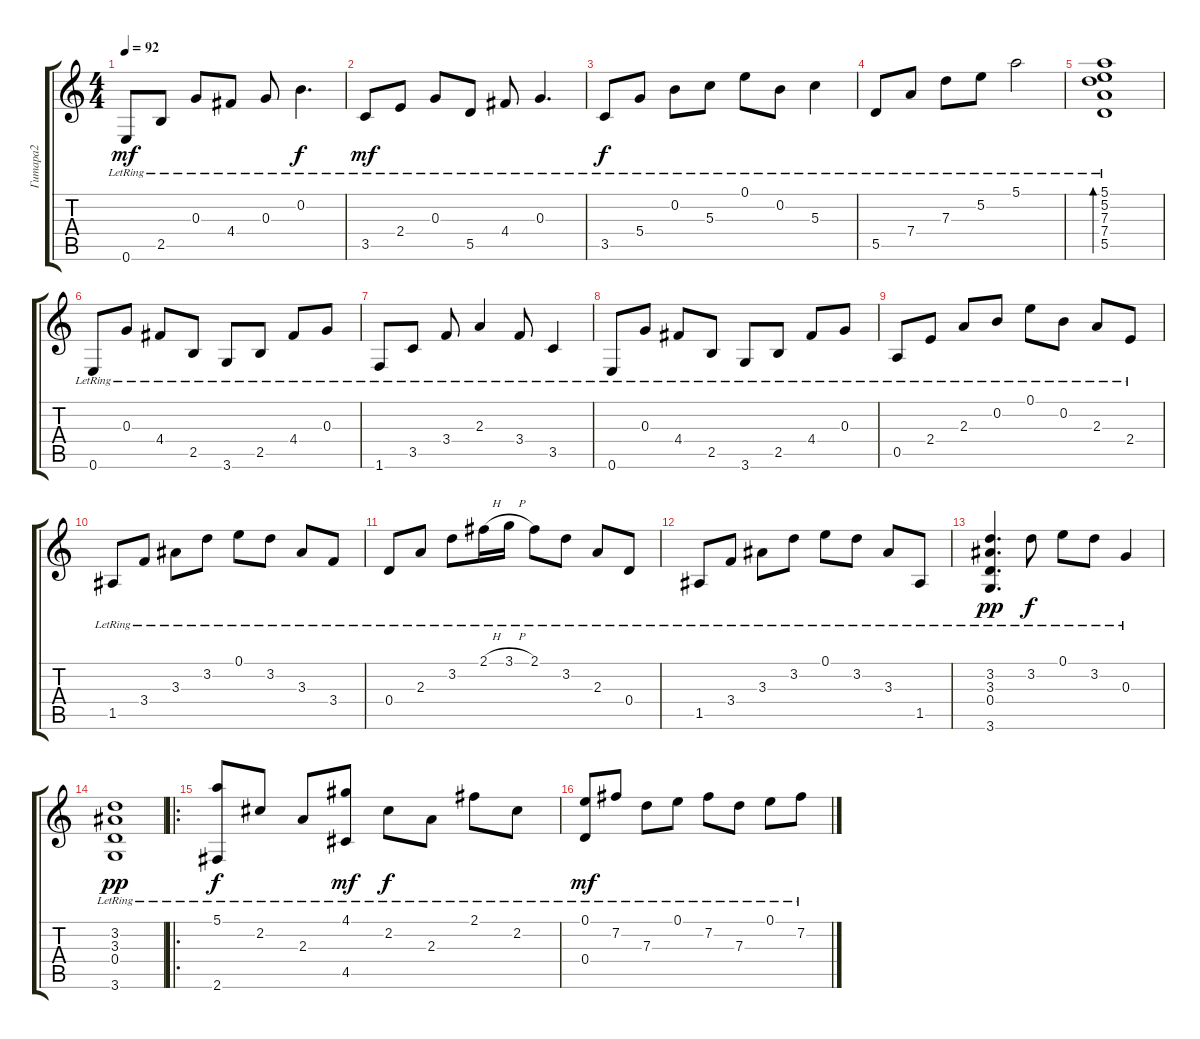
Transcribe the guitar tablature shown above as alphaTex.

\track ("Гитара2" "Гитара2") {instrument acousticguitarsteel}
\staff {score tabs}
\tuning (E4 B3 G3 D3 A2 E2) {hide}
\ts (4 4)
\tempo 92
\clef g2
\ks c
0.6{lr}.8{dy mf} 2.5{lr}.8 0.3{lr}.8 4.4{lr}.8 0.3{lr}.8 0.2{lr}.4{d dy f} |
3.5{lr}.8{dy mf} 2.4{lr}.8 0.3{lr}.8 5.5{lr}.8 4.4{lr}.8 0.3{lr}.4{d} |
3.5{lr}.8{dy f} 5.4{lr}.8 0.2{lr}.8 5.3{lr}.8 0.1{lr}.8 0.2{lr}.8 5.3{lr}.4 |
5.5{lr}.8 7.4{lr}.8 7.3{lr}.8 5.2{lr}.8 5.1{lr}.2 |
(5.1{lr} 5.2{lr} 7.3{lr} 7.4{lr} 5.5{lr}).1{bd 240} |
0.6{lr}.8 0.3{lr}.8 4.4{lr}.8 2.5{lr}.8 3.6{lr}.8 2.5{lr}.8 4.4{lr}.8 0.3{lr}.8 |
1.6{lr}.8 3.5{lr}.8 3.4{lr}.8 2.3{lr}.4 3.4{lr}.8 3.5{lr}.4 |
0.6{lr}.8 0.3{lr}.8 4.4{lr}.8 2.5{lr}.8 3.6{lr}.8 2.5{lr}.8 4.4{lr}.8 0.3{lr}.8 |
0.5{lr}.8 2.4{lr}.8 2.3{lr}.8 0.2{lr}.8 0.1{lr}.8 0.2{lr}.8 2.3{lr}.8 2.4{lr}.8 |
1.5{lr}.8 3.4{lr}.8 3.3{lr}.8 3.2{lr}.8 0.1{lr}.8 3.2{lr}.8 3.3{lr}.8 3.4{lr}.8 |
0.4{lr}.8 2.3{lr}.8 3.2{lr}.8 2.1{h lr}.16 3.1{h lr}.16 2.1{lr}.8 3.2{lr}.8 2.3{lr}.8 0.4{lr}.8 |
1.5{lr}.8 3.4{lr}.8 3.3{lr}.8 3.2{lr}.8 0.1{lr}.8 3.2{lr}.8 3.3{lr}.8 1.5{lr}.8 |
(3.2{lr} 3.3{lr} 0.4 3.6{lr}).4{d dy pp} 3.2{lr}.8{dy f} 0.1{lr}.8 3.2{lr}.8 0.3{lr}.4 |
(3.2 3.3{lr} 0.4 3.6{lr}).1{dy pp} |
\ro
(5.1{lr} 2.6{lr}).8{dy f} 2.2{lr}.8 2.3{lr}.8 (4.1{lr} 4.5{lr}).8{dy mf} 2.2{lr}.8{dy f} 2.3{lr}.8 2.1{lr}.8 2.2{lr}.8 |
(0.1{lr} 0.4{lr}).8{dy mf} 7.2{lr}.8 7.3{lr}.8 0.1{lr}.8 7.2{lr}.8 7.3{lr}.8 0.1{lr}.8 7.2{lr}.8
